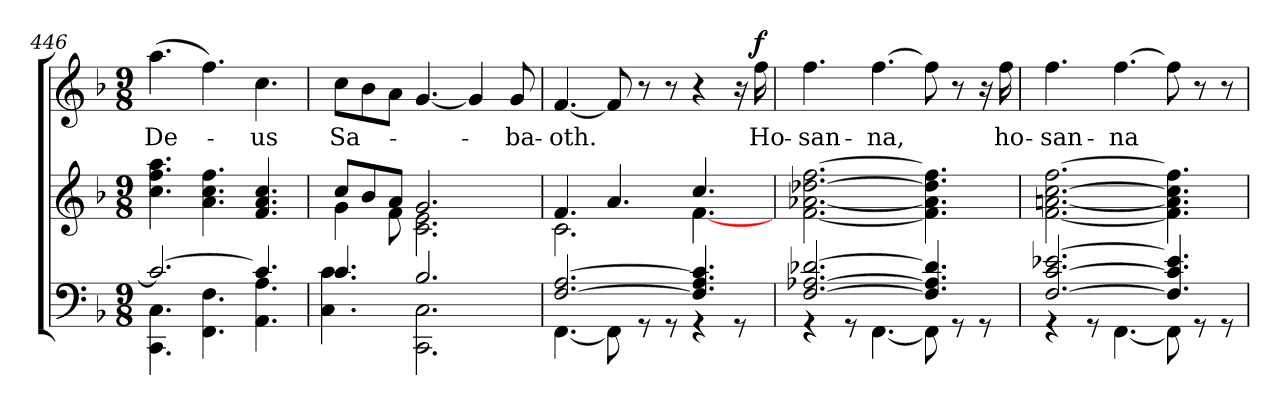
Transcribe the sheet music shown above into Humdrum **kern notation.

**kern	**kern	**kern	**text	**dynam
*part2	*part2	*part1	*part1	*part1
*staff3	*staff2	*staff1	*staff1	*staff1
*clefF4	*clefG2	*clefG2	*	*
*	*	*ITrd7c12	*	*
*k[b-]	*k[b-]	*k[b-]	*	*
*F:	*F:	*F:	*	*
*M9/8	*M9/8	*M9/8	*	*
=446	=446	=446	=446	=446
*^	*	*	*	*
!	!	!	!	!LO:LY:b	!
2.c/_	4.CC\ 4.C\	4.cc\ 4.ff\ 4.aa\	(>4.a\	De-	.
.	4.FF\ 4.F\	4.a\ 4.cc\ 4.ff\	4.f\)	.	.
!	!	!	!	!LO:LY:b	!
4.c/]	4.AA\ 4.A\	4.f/ 4.a/ 4.cc/	4.c\	-us	.
=447	=447	=447	=447	=447	=447
*	*	*^	*	*	*
!	!	!	!	!	!LO:LY:b	!
4.c/	4.C\ 4.c\	8cc/L	4g\	8c\L	Sa-	.
.	.	8b-/	.	8B-\	.	.
.	.	8a/J	8f\	8A\J	.	.
2.B-/	2.CC\ 2.C\	2.g/	2.c\ 2.e\	[4.G/	.	.
.	.	.	.	4G/]	.	.
!	!	!	!	!	!LO:LY:b	!
.	.	.	.	8G/	-ba-	.
=448	=448	=448	=448	=448	=448	=448
!	!	!	!	!	!LO:LY:b	!
[>2.F/ [>2.A/	[<4.FF\	4.f/	2.c\	[4.F/	-oth.	.
.	8FF\]	4.a/	.	8F/]	.	.
.	8rFF	.	.	8r	.	.
.	8rFF	.	.	8r	.	.
4.F/] 4.A/] 4.c/	4rFF	4.cc/	[<4.f\	4r	.	.
.	8rFF	.	.	16r	.	.
!	!	!	!	!	!LO:LY:b	!LO:DY:a
.	.	.	.	16f\	Ho-	f
*	*	*v	*v	*	*	*
!!LO:LB:g=z
=449	=449	=449	=449	=449	=449
!	!	!	!	!LO:LY:b	!
[>2.F/ [>2.A-X/ [>2.d-X/	4rFF	[2.f\ [2.a-X\ [2.dd-X\ [2.ff\	4.f\	-san-	.
.	8rFF	.	.	.	.
!	!	!	!	!LO:LY:b	!
.	[<4.FF\	.	[4.f\	-na,	.
4.F/] 4.A-/] 4.d-/]	8FF\]	4.f\] 4.a-\] 4.dd-\] 4.ff\]	8f\]	.	.
.	8rFF	.	8r	.	.
.	8rFF	.	16r	.	.
!	!	!	!	!LO:LY:b	!
.	.	.	16f\	ho-	.
=450	=450	=450	=450	=450	=450
!	!	!	!	!LO:LY:b	!
[>2.F/ [>2.c/ [>2.e-X/	4rFF	[2.f\ [2.an\ [2.cc\ [2.ff\	4.f\	-san-	.
.	8rFF	.	.	.	.
!	!	!	!	!LO:LY:b	!
.	[<4.FF\	.	[4.f\	-na	.
4.F/] 4.c/] 4.e-/]	8FF\]	4.f\] 4.a\] 4.cc\] 4.ff\]	8f\]	.	.
.	8rFF	.	8r	.	.
.	8rFF	.	8r	.	.
*v	*v	*	*	*	*
=	=	=	=	=
*-	*-	*-	*-	*-
